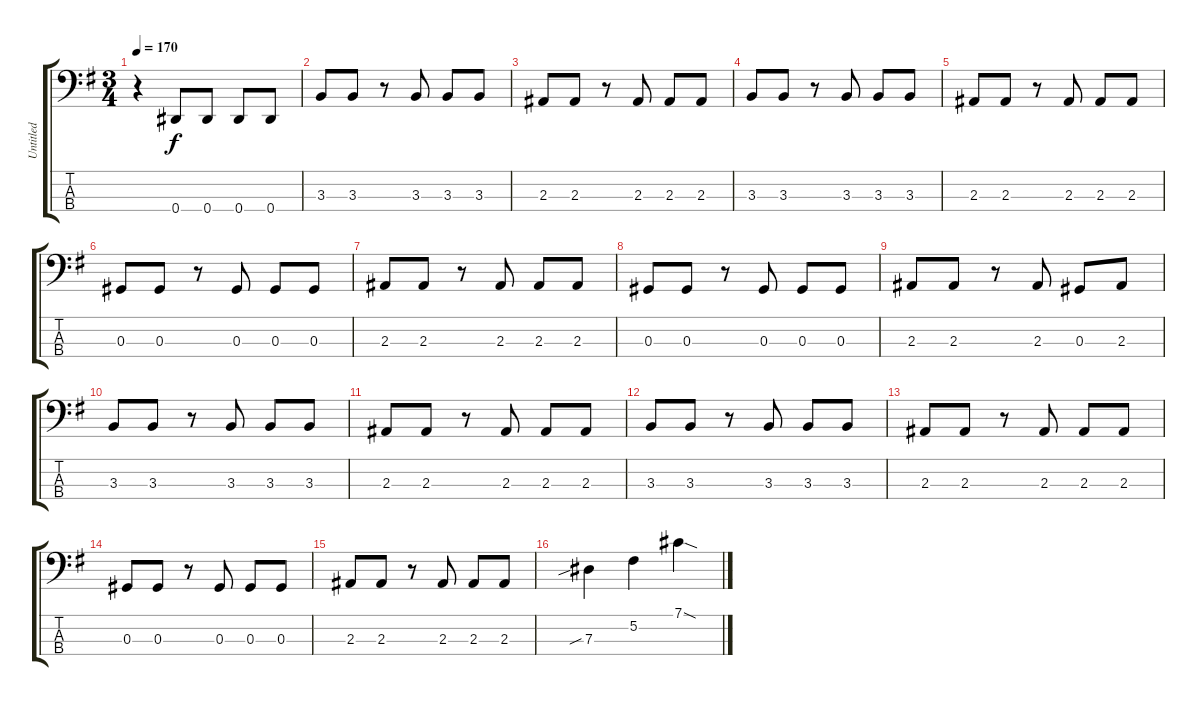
\track ("Untitled" "Untitled") {instrument electricbasspick}
\staff {score tabs}
\tuning (Gb2 Db2 Ab1 Eb1) {hide}
\ts (3 4)
\tempo 170
\clef f4
\ks g
r.4{dy f} 0.4.8 0.4.8 0.4.8 0.4.8 |
3.3.8 3.3.8 r.8 3.3.8 3.3.8 3.3.8 |
2.3.8 2.3.8 r.8 2.3.8 2.3.8 2.3.8 |
3.3.8 3.3.8 r.8 3.3.8 3.3.8 3.3.8 |
2.3.8 2.3.8 r.8 2.3.8 2.3.8 2.3.8 |
0.3.8 0.3.8 r.8 0.3.8 0.3.8 0.3.8 |
2.3.8 2.3.8 r.8 2.3.8 2.3.8 2.3.8 |
0.3.8 0.3.8 r.8 0.3.8 0.3.8 0.3.8 |
2.3.8 2.3.8 r.8 2.3.8 0.3.8 2.3.8 |
3.3.8 3.3.8 r.8 3.3.8 3.3.8 3.3.8 |
2.3.8 2.3.8 r.8 2.3.8 2.3.8 2.3.8 |
3.3.8 3.3.8 r.8 3.3.8 3.3.8 3.3.8 |
2.3.8 2.3.8 r.8 2.3.8 2.3.8 2.3.8 |
0.3.8 0.3.8 r.8 0.3.8 0.3.8 0.3.8 |
2.3.8 2.3.8 r.8 2.3.8 2.3.8 2.3.8 |
7.3{sib}.4 5.2.4 7.1{sod}.4
